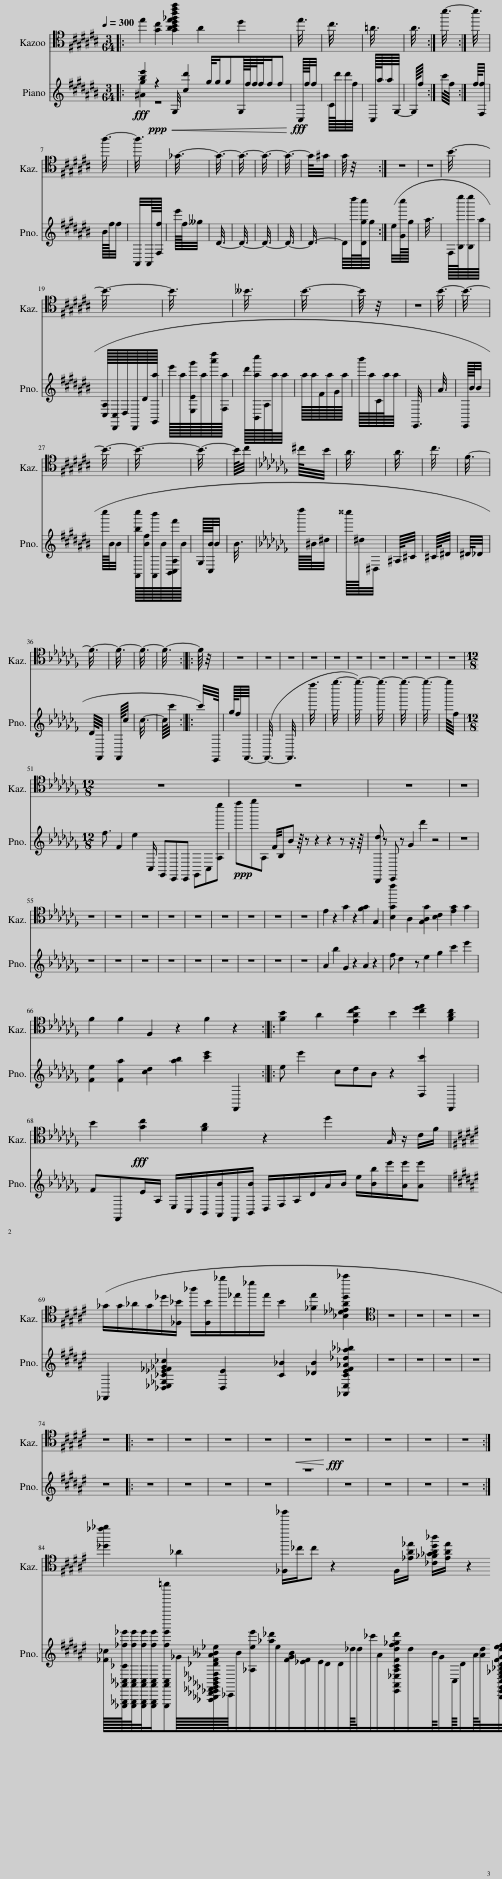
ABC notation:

X:1
%%score 1 ( 2 3 )
L:1/8
Q:1/4=300
M:3/64
I:linebreak $
K:C#
V:1 tenor
V:2 treble
V:3 treble
V:1
|: e2 [Gc]2 [GABde_fac'e']2 A2 d2 | e3/8 | c3/8 | =A3/8 | A3/8 :| %5
 b3/8- :| b3/8 |$ a3/8- | a3/8 | _G3/8- | %10
 G3/8- | G3/8- | G3/8- | G3/8- | G/8^G/4 | %15
 G/8 z/4 :| z3/8 | z3/8 | B3/8- |$ B3/8- | %20
 B3/8 | __B3/8 | B3/8- | B/8 z/4 | z3/8 | %25
 B3/8- | B3/8- |$ B3/8- | B3/8- | B3/8- | %30
 B/8c/4 |[K:Cb] ^c/8B/4 | A3/8 | A3/8 | c3/8 | %35
 F3/8- |$ F3/8- | F3/8- | F3/8- | F3/8- :: %40
 F/8 z/4 | z3/8 | z3/8 | z3/8 | z3/8 | %45
 z3/8 | z3/8 | z3/8 | z3/8 | z3/8 | %50
 z3/8 |$[M:12/8] z12 | z12 | z12 | z12 |$ %55
 z12 | z12 | z12 | z12 | z12 | %60
 z12 | z12 | z12 | z12 | E2 z2 G2 z2 [FG]2 G,2 | %65
 [B,Gc']2 A,2 [G,A,G]2 [B,C]2 [EG]2 G2 |$ F2 F2 F,2 z2 F2 z2 :: [FB]2 A2 [EAcd]2 B2 [cde]2 [FAc]2 |$ B2!fff! [Gc]2 [FA]2 z2 d2 G,/ z/ C/F/ ||$[K:F#] (_G/G/_A/G/_d/[_F,_B]/ _a/[F,B]/_f'/_e/_d'/)e/ B2 [_Fe]2 [_B,_D_EAd_g']2 | %70
[K:tenor] z12 | z12 | z12 | z12 |$ z12 |: %75
 z12 | z12 | z12 | z12 | z12 | %80
!fff! z12 | z12 | z12 | z12 :|$ [_d_e'_f']2 _A2 [_F,_f'']/_c/c z2 F,/[_EA_e]/ [_C_F_GAd_a]/[EAe]/ z2 :| %85
V:2
|:!fff! [be']2!ppp! z2!<(! G,/4 [cd']2 g/4g/gG,/16f/16f/8f/4f/f!<)! |!fff! C,/16f/16f/4 | C/16d'/16d'/8f/8 | C,/16a/16a/8G,/8- | G,/8f/4 :| %5
 c'/4f/8 :| f/8[F,f]/4 |$ B/16f/16f/4 | A,,/4A,,/16[F,f]/16 | e'/16f/16__g/4 | %10
 D3/8- | D3/8- | D3/8- | D3/8- | D3/8- | %15
 D/8d''/16[Dgc'']/16g/8 :| (e/4[Gc'']/16g/16 | a3/8 | F,/16[B,e'']/16[B,e'']/8a/8 |$ [C,A,]/16[D,,C,]/16D,/16D,,/16D/16[G,,a]/16 | %20
 e'/16a/16[E,Eg']/16a/16[a'd'']/16[F,a]/16 | d'/16[B,,ac'']/16A,/16a/16a/8 | a/16a/16F/16a/16G/16a/16 | b'/16a/16C/16a/16a/8 | E,,3/8 | %25
 A3/8 | E,,/16B/16B/4 |$ c''/16B/16B/4 | [A,,bc'']/16[Bf]/16[A,,b']/16B/16[B,,C,A,f']/16B/16 | G,/16[C,B]/16B/4 | %30
 B3/8 |[K:Cb] d''/16^B/16^d/4 | ^^c''/16^d/16^D,/4 | ^A,/8^C/4 | ^C/8^D/4 | %35
 ^D/8_D/4 |$ D/8F,,/4 | F,,/8c/4 | c3/8- | c/8c'/4 :: %40
 c'/4)E,,/8 | g/16f/8F,,3/16- | (F,,3/8- | F,,3/8 | f''3/8 | %45
 g''3/8- | g''3/8-) | g''3/8- | g''3/8- | g''3/8- | %50
 g''/8f/4 |$[M:12/8] f3/2 F2 e2 C,/ G,,E,,E,, G,,C,[A,e''] | f''g''A, F/4B,B z/8 z z2 z2 z z/ z/8!ppp! | [D,,d] z E,, z G2 d'2 z4 | z12 |$ %55
 z12 | z12 | z12 | z12 | z12 | %60
 z12 | z12 | z12 | z12 | A2 b2 G2 z2 A2 z2 | %65
 f d2 z e2 g2 c'2 e'2 |$ [Fe]2 [Fa]2 [cd]2 [ab]2 [c'e']2 F,,2 :: e e'2 cdB z2 [F,c']2 F,,2 |$ FF,,E/A,/ E,/C,/B,,/[A,,B]/F,,/[B,,B]/ D,/F,/A,/D/A/B/ e/[Bb]/e'/[Ae']/[Ae'] ||$[K:F#] _F,,2 [_D,_E,_G,_C_E_F_G_c]2 [D,E]2 [C_B]2 [_DB]2 [_A,,E,CEF_A_d_a_b]2 | %70
 z12 | z12 | z12 | z12 |$ z12 |: %75
 z12 | z12 | z12 | z12 |!<(! z12!<)! | %80
 z12 | z12 | z12 | z12 :|$ [_F_c]/16[_E,,,_G,,,_A,,_C,_C_f_e']/16[E,,,G,,,A,,C,fe']/8[E,,,G,,,A,,C,fe']/4[E,,,G,,,A,,C,fe']/[E,,,A,,C,fe'=g'''']_G/16[_A,,,_B,,,_D,,_E,,_F,,_G,,_B,,_D,_F,_DF_A_B_e]/16_C,,/16B/[_A,ee']/[_a_d']/e/[FGB]/[_EF]/E/D/D/_d/16d/4_c'/A/[E,,A,,_E,A,CFdf_gd']/d/B/8G/C,/16D/A/16[Ad]/8[B,,,E,,G,,C,E,_G,_B,DFGdef]/4[GA]/16[G,,,f]/D/16e/B/4 :| %85
V:3
|: [^Ag]2 z8 | x3/8 | x3/8 | x3/8 | x3/8 :| %5
 x3/8 :| x3/8 |$ x3/8 | x3/8 | x3/8 | %10
 x3/8 | x3/8 | x3/8 | x3/8 | x3/8 | %15
 x3/8 :| x3/8 | x3/8 | x3/8 |$ x3/8 | %20
 x3/8 | x3/8 | x3/8 | x3/8 | x3/8 | %25
 x3/8 | x3/8 |$ x3/8 | x3/8 | x3/8 | %30
 x3/8 |[K:Cb] x3/8 | x3/8 | x3/8 | x3/8 | %35
 x3/8 |$ x3/8 | x3/8 | x3/8 | x3/8 :: %40
 x3/8 | x3/8 | x3/8 | x3/8 | x3/8 | %45
 x3/8 | x3/8 | x3/8 | x3/8 | x3/8 | %50
 x3/8 |$[M:12/8] x12 | x12 | x12 | x12 |$ %55
 x12 | x12 | x12 | x12 | x12 | %60
 x12 | x12 | x12 | x12 | x12 | %65
 x12 |$ x12 :: x12 |$ x12 ||$[K:F#] x12 | %70
 x12 | x12 | x12 | x12 |$ x12 |: %75
 x12 | x12 | x12 | x12 | x12 | %80
 x12 | x12 | x12 | x12 :|$ x12 :| %85
